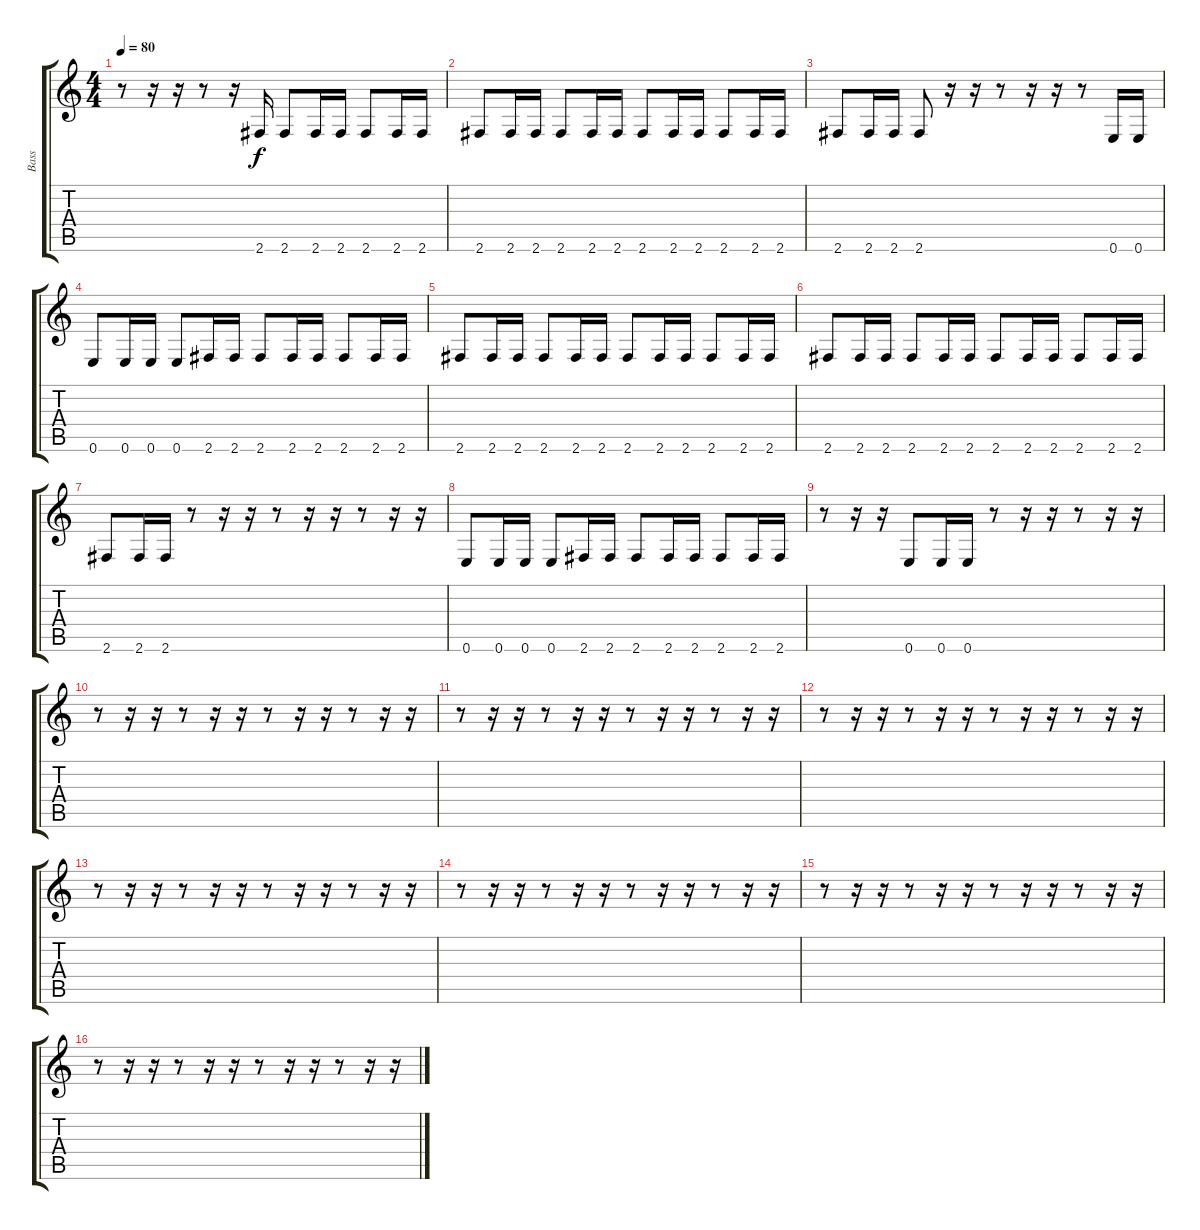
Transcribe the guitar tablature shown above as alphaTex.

\track ("Bass" "Bass") {instrument electricbassfinger}
\staff {score tabs}
\tuning (E4 B3 G3 D3 A2 E2) {hide}
\ts (4 4)
\tempo 80
\clef g2
\ks c
r.8{dy f} r.16 r.16 r.8 r.16 2.6.16 2.6.8 2.6.16 2.6.16 2.6.8 2.6.16 2.6.16 |
2.6.8 2.6.16 2.6.16 2.6.8 2.6.16 2.6.16 2.6.8 2.6.16 2.6.16 2.6.8 2.6.16 2.6.16 |
2.6.8 2.6.16 2.6.16 2.6.8 r.16 r.16 r.8 r.16 r.16 r.8 0.6.16 0.6.16 |
0.6.8 0.6.16 0.6.16 0.6.8 2.6.16 2.6.16 2.6.8 2.6.16 2.6.16 2.6.8 2.6.16 2.6.16 |
2.6.8 2.6.16 2.6.16 2.6.8 2.6.16 2.6.16 2.6.8 2.6.16 2.6.16 2.6.8 2.6.16 2.6.16 |
2.6.8 2.6.16 2.6.16 2.6.8 2.6.16 2.6.16 2.6.8 2.6.16 2.6.16 2.6.8 2.6.16 2.6.16 |
2.6.8 2.6.16 2.6.16 r.8 r.16 r.16 r.8 r.16 r.16 r.8 r.16 r.16 |
0.6.8 0.6.16 0.6.16 0.6.8 2.6.16 2.6.16 2.6.8 2.6.16 2.6.16 2.6.8 2.6.16 2.6.16 |
r.8 r.16 r.16 0.6.8 0.6.16 0.6.16 r.8 r.16 r.16 r.8 r.16 r.16 |
r.8 r.16 r.16 r.8 r.16 r.16 r.8 r.16 r.16 r.8 r.16 r.16 |
r.8 r.16 r.16 r.8 r.16 r.16 r.8 r.16 r.16 r.8 r.16 r.16 |
r.8 r.16 r.16 r.8 r.16 r.16 r.8 r.16 r.16 r.8 r.16 r.16 |
r.8 r.16 r.16 r.8 r.16 r.16 r.8 r.16 r.16 r.8 r.16 r.16 |
r.8 r.16 r.16 r.8 r.16 r.16 r.8 r.16 r.16 r.8 r.16 r.16 |
r.8 r.16 r.16 r.8 r.16 r.16 r.8 r.16 r.16 r.8 r.16 r.16 |
r.8 r.16 r.16 r.8 r.16 r.16 r.8 r.16 r.16 r.8 r.16 r.16
